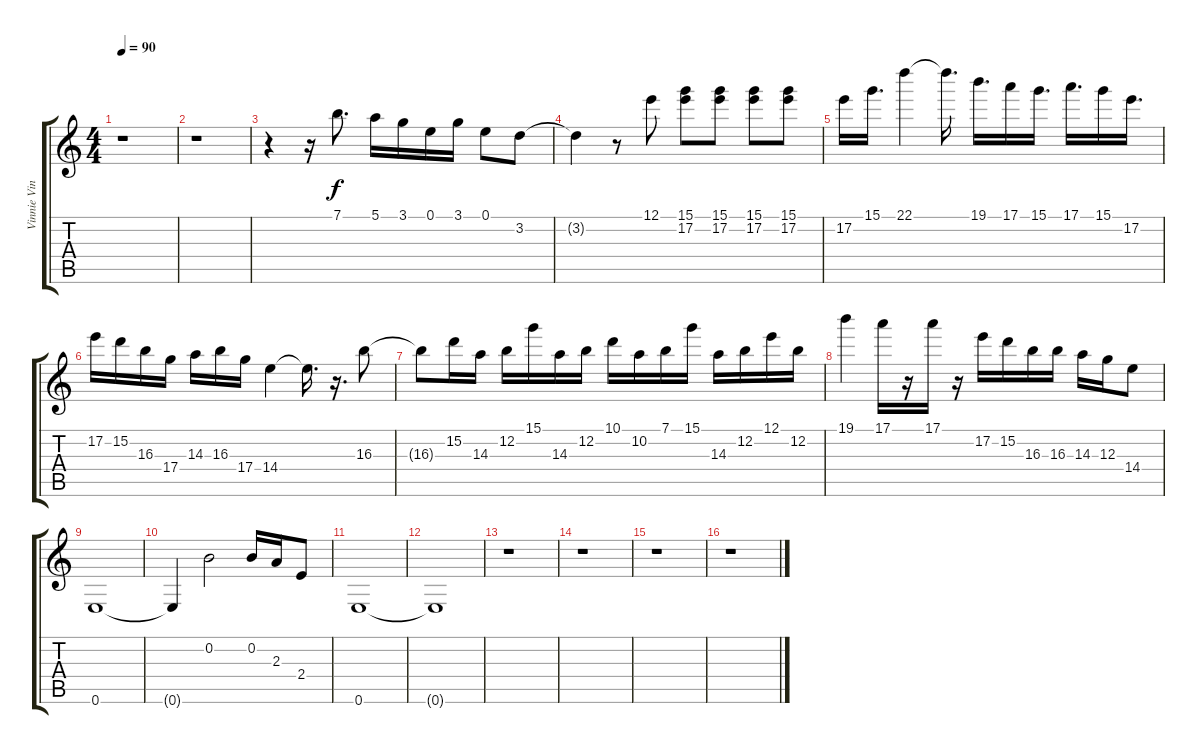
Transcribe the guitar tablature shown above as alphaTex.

\track ("Vinnie Vincent" "Vinnie Vin") {instrument distortionguitar}
\staff {score tabs}
\tuning (E4 B3 G3 D3 A2 E2) {hide}
\ts (4 4)
\tempo 90
\clef g2
\ks c
r.1{dy f} |
r.1 |
r.4 r.16 7.1.8{d} 5.1.16 3.1.16 0.1.16 3.1.16 0.1.8 3.2.8 |
3.2{t}.4 r.8 12.1.8 (15.1 17.2).8 (15.1 17.2).8 (15.1 17.2).8 (15.1 17.2).8 |
17.2.16 15.1.16{d} 22.1.4 22.1{t}.16{d} 19.1.16{d} 17.1.16 15.1.16{d} 17.1.16{d} 15.1.16 17.2.16{d} |
17.2.16 15.2.16 16.3.16 17.4.16 14.3.16 16.3.16 17.4.16 14.4.4 14.4{t}.16{d} r.16{d} 16.3.8 |
16.3{t}.8 15.2.16 14.3.16 12.2.16 15.1.16 14.3.16 12.2.16 10.1.16 10.2.16 7.1.16 15.1.16 14.3.16 12.2.16 12.1.16 12.2.16 |
19.1.4 17.1.16 r.16 17.1.16 r.16 17.2.16 15.2.16 16.3.16 16.3.16 14.3.16 12.3.16 14.4.8 |
0.6.1 |
0.6{t}.4 0.2.2 0.2.16 2.3.16 2.4.8 |
0.6.1 |
0.6{t}.1 |
r.1 |
r.1 |
r.1 |
r.1
